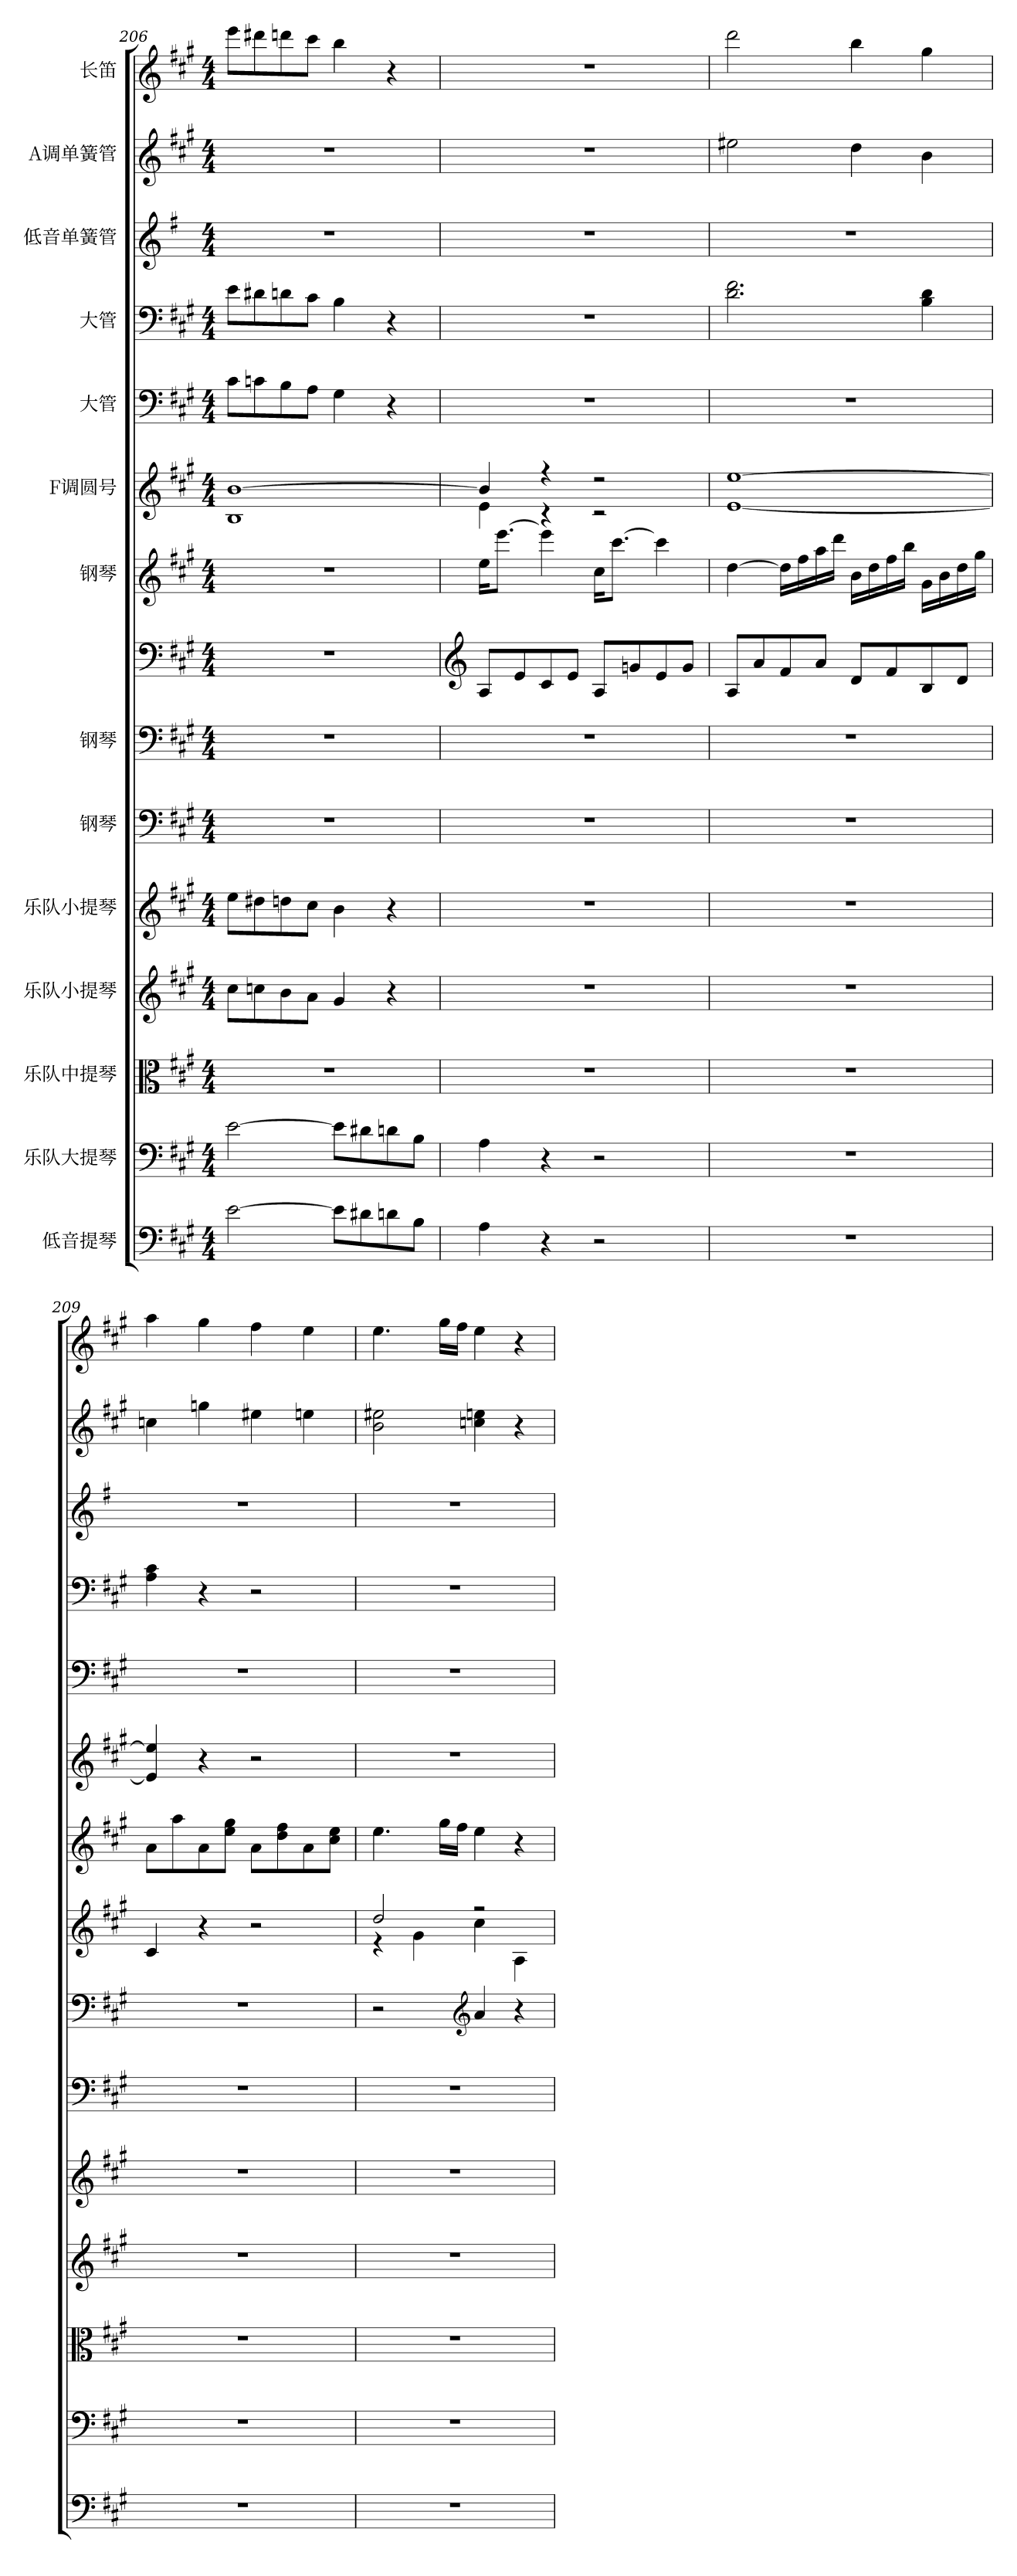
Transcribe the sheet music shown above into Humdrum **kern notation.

**kern	**kern	**kern	**kern	**kern	**kern	**kern	**kern	**kern	**kern	**kern	**kern	**kern	**kern	**kern
*part14	*part13	*part12	*part11	*part10	*part9	*part8	*part8	*part7	*part6	*part5	*part4	*part3	*part2	*part1
*staff15	*staff14	*staff13	*staff12	*staff11	*staff10	*staff9	*staff8	*staff7	*staff6	*staff5	*staff4	*staff3	*staff2	*staff1
*I"低音提琴	*I"乐队大提琴	*I"乐队中提琴	*I"乐队小提琴	*I"乐队小提琴	*I"钢琴	*I"钢琴	*	*I"钢琴	*I"F调圆号	*I"大管	*I"大管	*I"低音单簧管	*I"A调单簧管	*I"长笛
*clefF4	*clefF4	*clefC3	*clefG2	*clefG2	*clefF4	*clefF4	*clefF4	*clefG2	*clefG2	*clefF4	*clefF4	*clefG2	*clefG2	*clefG2
*ITrd7c12	*	*	*	*	*	*	*	*	*ITrd4c7	*	*	*ITrd8c14	*ITrd2c3	*
*k[f#c#g#]	*k[f#c#g#]	*k[f#c#g#]	*k[f#c#g#]	*k[f#c#g#]	*k[f#c#g#]	*k[f#c#g#]	*k[f#c#g#]	*k[f#c#g#]	*k[f#c#]	*k[f#c#g#]	*k[f#c#g#]	*k[f#]	*k[f#c#g#d#a#e#]	*k[f#c#g#]
*M4/4	*M4/4	*M4/4	*M4/4	*M4/4	*M4/4	*M4/4	*M4/4	*M4/4	*M4/4	*M4/4	*M4/4	*M4/4	*M4/4	*M4/4
=206	=206	=206	=206	=206	=206	=206	=206	=206	=206	=206	=206	=206	=206	=206
*	*	*	*	*	*	*	*	*	*^	*	*	*	*	*
[2E\	[2e\	1r	8cc#\L	8ee\L	1r	1r	1r	1r	[1e	1E	8c#\L	8e\L	1r	1r	8eee\L
.	.	.	8ccn\	8dd#X\	.	.	.	.	.	.	8cn\	8d#X\	.	.	8ddd#X\
.	.	.	8b\	8ddn\	.	.	.	.	.	.	8B\	8dn\	.	.	8dddn\
.	.	.	8a\J	8cc#\J	.	.	.	.	.	.	8A\J	8c#\J	.	.	8ccc#\J
8E\L]	8e\L]	.	4g#/	4b\	.	.	.	.	.	.	4G#\	4B\	.	.	4bb\
8D#X\	8d#X\	.	.	.	.	.	.	.	.	.	.	.	.	.	.
8Dn\	8dn\	.	4r	4r	.	.	.	.	.	.	4r	4r	.	.	4r
8BB\J	8B\J	.	.	.	.	.	.	.	.	.	.	.	.	.	.
!!LO:PB:g=z
=207	=207	=207	=207	=207	=207	=207	=207	=207	=207	=207	=207	=207	=207	=207	=207
*	*	*	*	*	*	*	*clefG2	*	*	*	*	*	*	*	*
4AA\	4A\	1r	1r	1r	1r	1r	8A/L	16ee\KL	4e/]	4A\	1r	1r	1r	1r	1r
.	.	.	.	.	.	.	.	[8.eee\J	.	.	.	.	.	.	.
.	.	.	.	.	.	.	8e/	.	.	.	.	.	.	.	.
4r	4r	.	.	.	.	.	8c#/	4eee\]	4r	4r	.	.	.	.	.
.	.	.	.	.	.	.	8e/J	.	.	.	.	.	.	.	.
2r	2r	.	.	.	.	.	8A/L	16cc#\KL	2r	2r	.	.	.	.	.
.	.	.	.	.	.	.	.	[8.ccc#\J	.	.	.	.	.	.	.
.	.	.	.	.	.	.	8gn/	.	.	.	.	.	.	.	.
.	.	.	.	.	.	.	8e/	4ccc#\]	.	.	.	.	.	.	.
.	.	.	.	.	.	.	8g/J	.	.	.	.	.	.	.	.
*	*	*	*	*	*	*	*	*	*v	*v	*	*	*	*	*
=208	=208	=208	=208	=208	=208	=208	=208	=208	=208	=208	=208	=208	=208	=208
1r	1r	1r	1r	1r	1r	1r	8A/L	[4dd\	[1A [1a	1r	2.d\ 2.f#\	1r	2cc##X\	2ddd\
.	.	.	.	.	.	.	8a/	.	.	.	.	.	.	.
.	.	.	.	.	.	.	8f#/	16dd\LL]	.	.	.	.	.	.
.	.	.	.	.	.	.	.	16ff#\	.	.	.	.	.	.
.	.	.	.	.	.	.	8a/J	16aa\	.	.	.	.	.	.
.	.	.	.	.	.	.	.	16ddd\JJ	.	.	.	.	.	.
.	.	.	.	.	.	.	8d/L	16b\LL	.	.	.	.	4b\	4bb\
.	.	.	.	.	.	.	.	16dd\	.	.	.	.	.	.
.	.	.	.	.	.	.	8f#/	16ff#\	.	.	.	.	.	.
.	.	.	.	.	.	.	.	16bb\JJ	.	.	.	.	.	.
.	.	.	.	.	.	.	8B/	16g#\LL	.	.	4B\ 4d\	.	4g#\	4gg#\
.	.	.	.	.	.	.	.	16b\	.	.	.	.	.	.
.	.	.	.	.	.	.	8d/J	16dd\	.	.	.	.	.	.
.	.	.	.	.	.	.	.	16gg#\JJ	.	.	.	.	.	.
=209	=209	=209	=209	=209	=209	=209	=209	=209	=209	=209	=209	=209	=209	=209
1r	1r	1r	1r	1r	1r	1r	4c#/	8a\L	4A/] 4a/]	1r	4A\ 4c#\	1r	4an\	4aa\
.	.	.	.	.	.	.	.	8aa\	.	.	.	.	.	.
.	.	.	.	.	.	.	4r	8a\	4r	.	4r	.	4een\	4gg#\
.	.	.	.	.	.	.	.	8ee\ 8gg#\J	.	.	.	.	.	.
.	.	.	.	.	.	.	2r	8a\L	2r	.	2r	.	4cc##X\	4ff#\
.	.	.	.	.	.	.	.	8dd\ 8ff#\	.	.	.	.	.	.
.	.	.	.	.	.	.	.	8a\	.	.	.	.	4cc#X\	4ee\
.	.	.	.	.	.	.	.	8cc#\ 8ee\J	.	.	.	.	.	.
=210	=210	=210	=210	=210	=210	=210	=210	=210	=210	=210	=210	=210	=210	=210
*	*	*	*	*	*	*	*	*	*	*	*	*	*	*MM120
*	*	*	*	*	*	*	*^	*	*	*	*	*	*	*
1r	1r	1r	1r	1r	1r	2r	2dd/	4r	4.ee\	1r	1r	1r	1r	2g#\ 2cc##X\	4.ee\
.	.	.	.	.	.	.	.	4g#\	.	.	.	.	.	.	.
.	.	.	.	.	.	.	.	.	16gg#\LL	.	.	.	.	.	16gg#\LL
.	.	.	.	.	.	.	.	.	16ff#\JJ	.	.	.	.	.	16ff#\JJ
*	*	*	*	*	*	*clefG2	*	*	*	*	*	*	*	*	*
.	.	.	.	.	.	4a/	2r	4cc#\	4ee\	.	.	.	.	4an\ 4cc#X\	4ee\
.	.	.	.	.	.	4r	.	4A\	4r	.	.	.	.	4r	4r
*	*	*	*	*	*	*	*v	*v	*	*	*	*	*	*	*
=	=	=	=	=	=	=	=	=	=	=	=	=	=	=
*-	*-	*-	*-	*-	*-	*-	*-	*-	*-	*-	*-	*-	*-	*-
